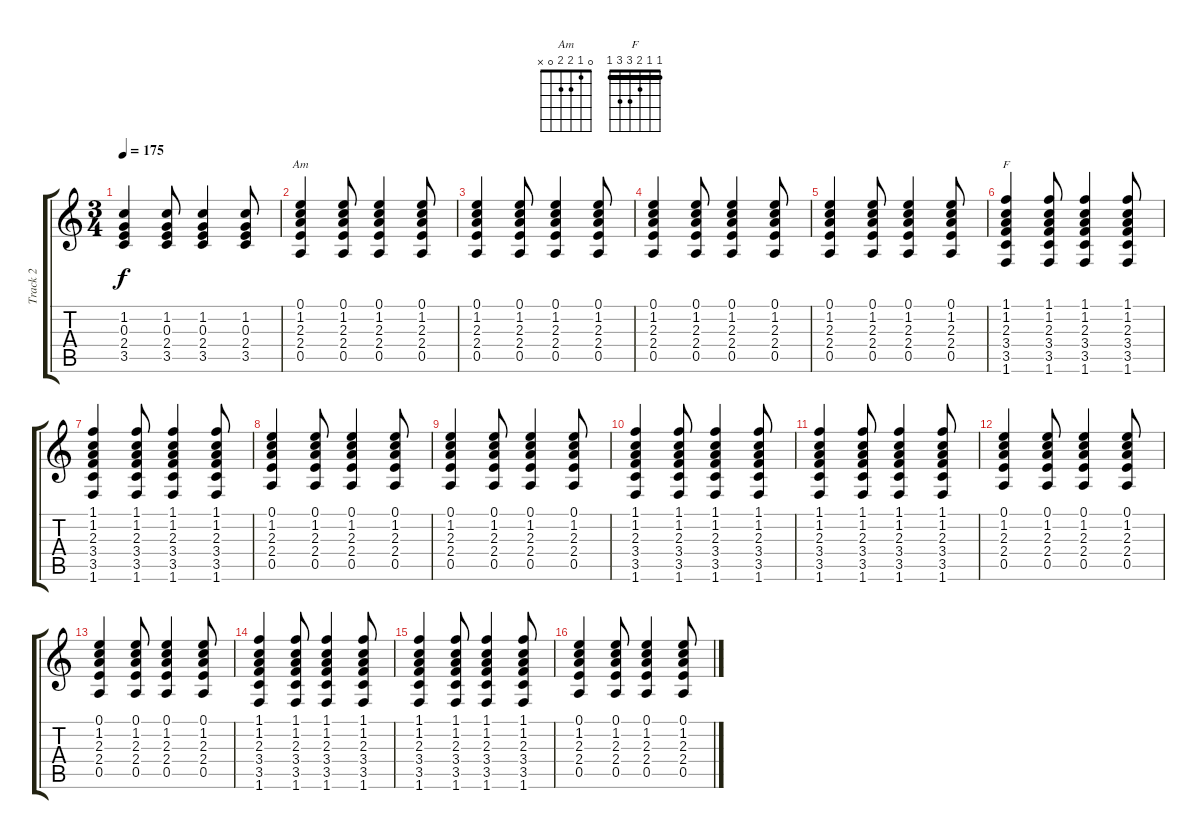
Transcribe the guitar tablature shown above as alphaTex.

\track ("Track 2" "Track 2") {instrument acousticguitarsteel}
\staff {score tabs}
\tuning (E4 B3 G3 D3 A2 E2) {hide}
\chord ("Am" 0 1 2 2 0 x)
\chord ("F" 1 1 2 3 3 1) {barre 1}
\ts (3 4)
\tempo 175
\clef g2
\ks c
(1.2 0.3 2.4 3.5).4{dy f} (1.2 0.3 2.4 3.5).8 (1.2 0.3 2.4 3.5).4 (1.2 0.3 2.4 3.5).8 |
(0.1 1.2 2.3 2.4 0.5).4{ch "Am"} (0.1 1.2 2.3 2.4 0.5).8 (0.1 1.2 2.3 2.4 0.5).4 (0.1 1.2 2.3 2.4 0.5).8 |
(0.1 1.2 2.3 2.4 0.5).4 (0.1 1.2 2.3 2.4 0.5).8 (0.1 1.2 2.3 2.4 0.5).4 (0.1 1.2 2.3 2.4 0.5).8 |
(0.1 1.2 2.3 2.4 0.5).4 (0.1 1.2 2.3 2.4 0.5).8 (0.1 1.2 2.3 2.4 0.5).4 (0.1 1.2 2.3 2.4 0.5).8 |
(0.1 1.2 2.3 2.4 0.5).4 (0.1 1.2 2.3 2.4 0.5).8 (0.1 1.2 2.3 2.4 0.5).4 (0.1 1.2 2.3 2.4 0.5).8 |
(1.1 1.2 2.3 3.4 3.5 1.6).4{ch "F"} (1.1 1.2 2.3 3.4 3.5 1.6).8 (1.1 1.2 2.3 3.4 3.5 1.6).4 (1.1 1.2 2.3 3.4 3.5 1.6).8 |
(1.1 1.2 2.3 3.4 3.5 1.6).4 (1.1 1.2 2.3 3.4 3.5 1.6).8 (1.1 1.2 2.3 3.4 3.5 1.6).4 (1.1 1.2 2.3 3.4 3.5 1.6).8 |
(0.1 1.2 2.3 2.4 0.5).4 (0.1 1.2 2.3 2.4 0.5).8 (0.1 1.2 2.3 2.4 0.5).4 (0.1 1.2 2.3 2.4 0.5).8 |
(0.1 1.2 2.3 2.4 0.5).4 (0.1 1.2 2.3 2.4 0.5).8 (0.1 1.2 2.3 2.4 0.5).4 (0.1 1.2 2.3 2.4 0.5).8 |
(1.1 1.2 2.3 3.4 3.5 1.6).4 (1.1 1.2 2.3 3.4 3.5 1.6).8 (1.1 1.2 2.3 3.4 3.5 1.6).4 (1.1 1.2 2.3 3.4 3.5 1.6).8 |
(1.1 1.2 2.3 3.4 3.5 1.6).4 (1.1 1.2 2.3 3.4 3.5 1.6).8 (1.1 1.2 2.3 3.4 3.5 1.6).4 (1.1 1.2 2.3 3.4 3.5 1.6).8 |
(0.1 1.2 2.3 2.4 0.5).4 (0.1 1.2 2.3 2.4 0.5).8 (0.1 1.2 2.3 2.4 0.5).4 (0.1 1.2 2.3 2.4 0.5).8 |
(0.1 1.2 2.3 2.4 0.5).4 (0.1 1.2 2.3 2.4 0.5).8 (0.1 1.2 2.3 2.4 0.5).4 (0.1 1.2 2.3 2.4 0.5).8 |
(1.1 1.2 2.3 3.4 3.5 1.6).4 (1.1 1.2 2.3 3.4 3.5 1.6).8 (1.1 1.2 2.3 3.4 3.5 1.6).4 (1.1 1.2 2.3 3.4 3.5 1.6).8 |
(1.1 1.2 2.3 3.4 3.5 1.6).4 (1.1 1.2 2.3 3.4 3.5 1.6).8 (1.1 1.2 2.3 3.4 3.5 1.6).4 (1.1 1.2 2.3 3.4 3.5 1.6).8 |
(0.1 1.2 2.3 2.4 0.5).4 (0.1 1.2 2.3 2.4 0.5).8 (0.1 1.2 2.3 2.4 0.5).4 (0.1 1.2 2.3 2.4 0.5).8
